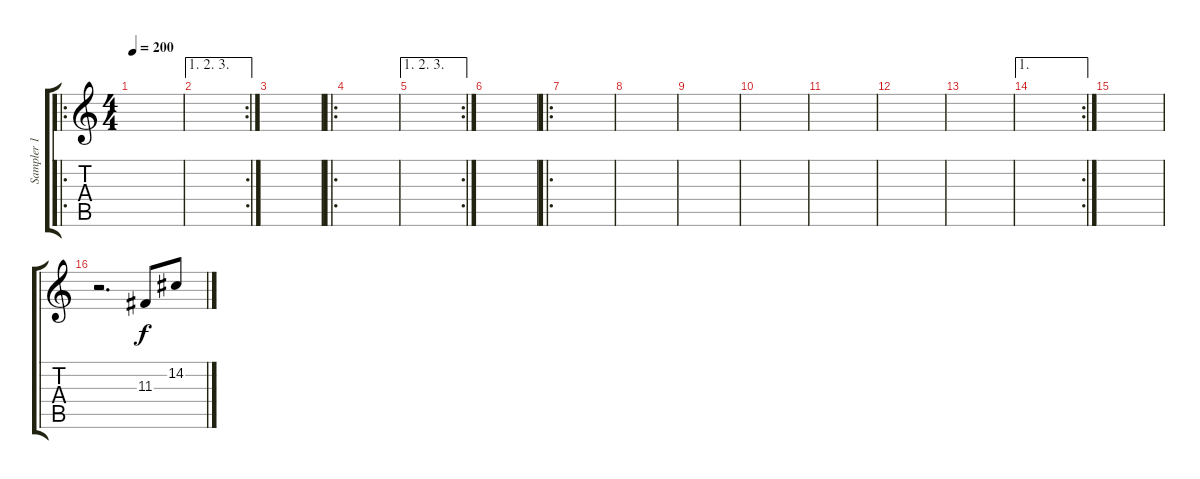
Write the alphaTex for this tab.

\track ("Sampler 1 (Delay)" "Sampler 1 ") {instrument pizzicatostrings}
\staff {score tabs}
\tuning (E4 B3 G3 D3 A2 E2) {hide}
\ro
\ts (4 4)
\tempo 200
\clef g2
\ks c
|
\ae (1 2 3)
\rc 2
|
|
\ro
|
\ae (1 2 3)
\rc 2
|
|
\ro
|
|
|
|
|
|
|
\ae 1
\rc 2
|
|
r.2{d} 11.3.8 14.2.8
